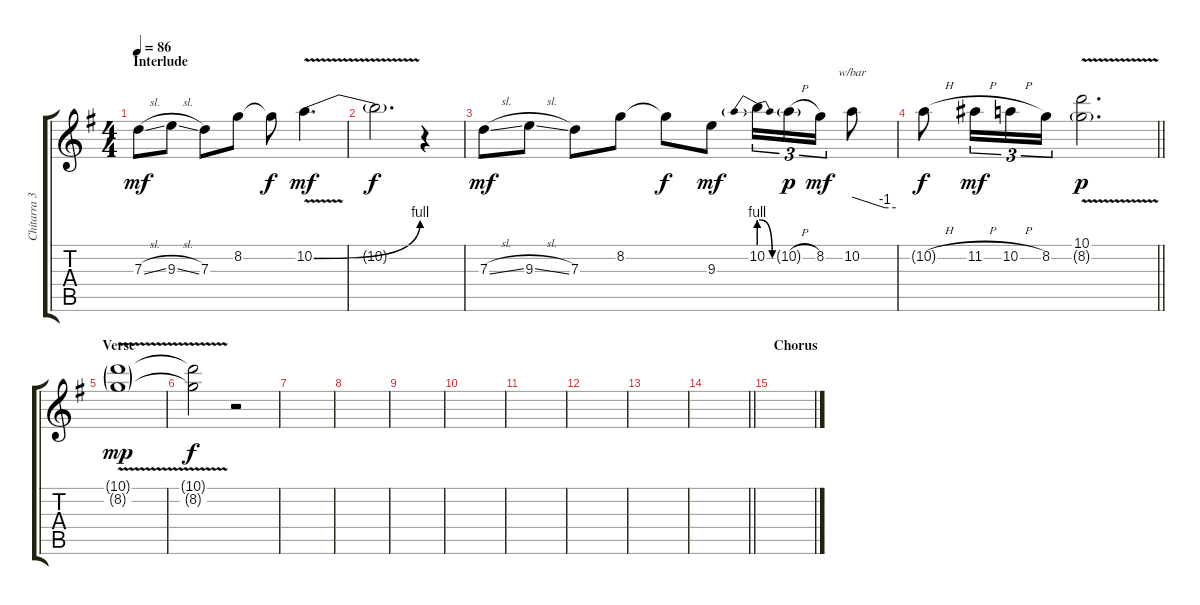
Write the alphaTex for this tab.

\track ("Chitarra 3" "Chitarra 3") {instrument distortionguitar}
\staff {score tabs}
\tuning (E4 B3 G3 D3 A2 E2) {hide}
\ts (4 4)
\section ("" "Interlude")
\tempo 86
\clef g2
\ks g
7.3{sl}.8{dy mf} 9.3{sl}.8 7.3.8 8.2.8 8.2{t}.8{dy f} 10.2{be (bend 0 0 60 4) v}.4{d dy mf} |
10.2{t}.2{d dy f} r.4 |
7.3{sl}.8{dy mf} 9.3{sl}.8 7.3.8 8.2.8 8.2{t}.8{dy f} 9.3.8{dy mf} 10.2{be (prebendrelease 0 4 60 0)}.16{tu (3 2)} 10.2{h g}.16{tu (3 2) dy p} 8.2.16{tu (3 2) dy mf} 10.2.8{tbe (custom default 0 0 45 -4 60 -4)} |
\barLineRight lightlight
10.2{h t}.8{dy f} 11.2{h}.16{tu (3 2) dy mf} 10.2{h}.16{tu (3 2)} 8.2.16{tu (3 2)} (10.1 8.2{v g}).2{d dy p} |
\section ("" "Verse")
(10.1{v g} 8.2{g}).1{dy mp} |
(10.1{t} 8.2{t}).2{dy f} r.2 |
|
|
|
|
|
|
|
\barLineRight lightlight
|
\section ("" "Chorus")
